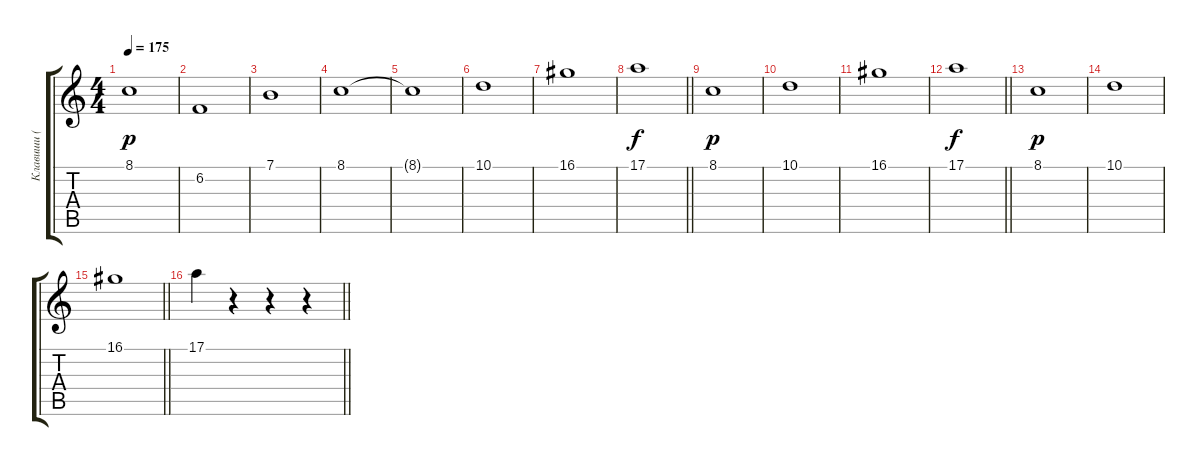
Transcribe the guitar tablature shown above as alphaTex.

\track ("Клавиши ( Сэмпл Скрипки ) 2" "Клавиши ( ") {instrument stringensemble1}
\staff {score tabs}
\tuning (E4 B3 G3 D3 A2 E2) {hide}
\ts (4 4)
\section ("" "")
\tempo 175
\clef g2
\ks c
8.1.1{dy p} |
6.2.1 |
7.1.1 |
8.1.1 |
8.1{t}.1 |
10.1.1 |
16.1.1 |
\barLineRight lightlight
17.1.1{dy f} |
\section ("" "")
8.1.1{dy p} |
10.1.1 |
16.1.1 |
\barLineRight lightlight
17.1.1{dy f} |
\section ("" "")
8.1.1{dy p} |
10.1.1 |
\barLineRight lightlight
16.1.1 |
\section ("" "")
\barLineRight lightlight
17.1.4 r.4 r.4 r.4
